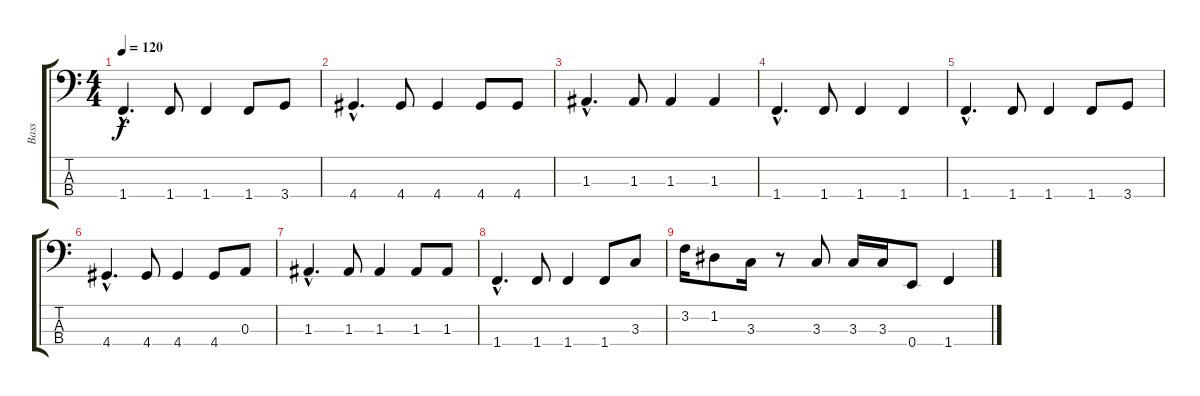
\track ("Bass" "Bass") {instrument electricbasspick}
\staff {score tabs}
\tuning (G2 D2 A1 E1) {hide}
\ts (4 4)
\tempo 120
\clef f4
\ks c
1.4{hac}.4{d dy f} 1.4.8 1.4.4 1.4.8 3.4.8 |
4.4{hac}.4{d} 4.4.8 4.4.4 4.4.8 4.4.8 |
1.3{hac}.4{d} 1.3.8 1.3.4 1.3.4 |
1.4{hac}.4{d} 1.4.8 1.4.4 1.4.4 |
1.4{hac}.4{d} 1.4.8 1.4.4 1.4.8 3.4.8 |
4.4{hac}.4{d} 4.4.8 4.4.4 4.4.8 0.3.8 |
1.3{hac}.4{d} 1.3.8 1.3.4 1.3.8 1.3.8 |
1.4{hac}.4{d} 1.4.8 1.4.4 1.4.8 3.3.8 |
3.2.16 1.2.8 3.3.16 r.8 3.3.8 3.3.16 3.3.16 0.4.8 1.4.4
